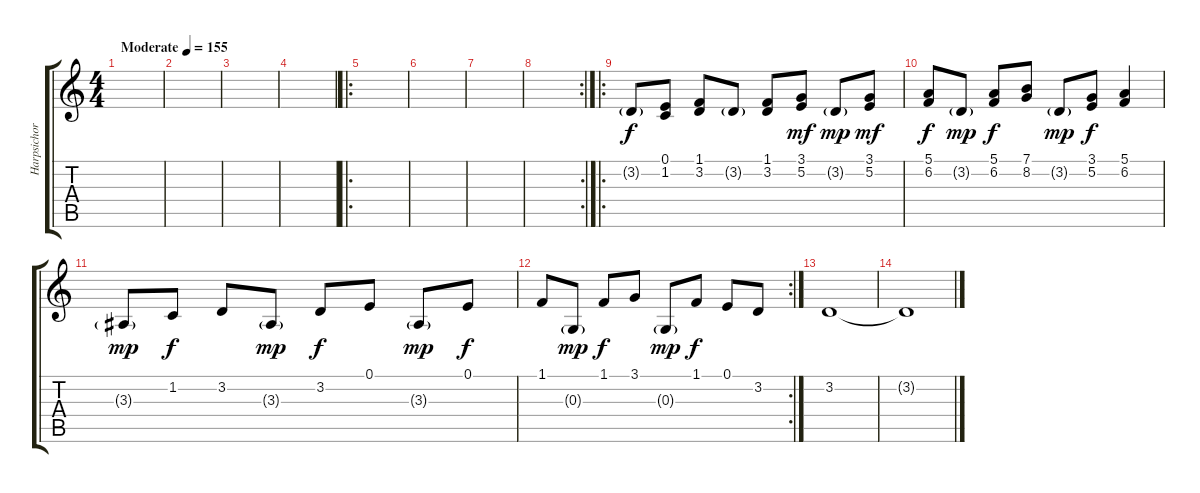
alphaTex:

\track ("Harpsichord" "Harpsichor") {instrument harpsichord}
\staff {score tabs}
\tuning (E4 B3 G3 D3 A2 E2) {hide}
\ts (4 4)
\tempo (155 "Moderate")
\clef g2
\ks c
|
|
|
|
\ro
|
|
|
\rc 2
|
\ro
3.2{g}.8 (0.1 1.2).8 (1.1 3.2).8 3.2{g}.8 (1.1 3.2).8 (3.1 5.2).8{dy mf} 3.2{g}.8{dy mp} (3.1 5.2).8{dy mf} |
(5.1 6.2).8{dy f} 3.2{g}.8{dy mp} (5.1 6.2).8{dy f} (7.1 8.2).8 3.2{g}.8{dy mp} (3.1 5.2).8{dy f} (5.1 6.2).4 |
3.3{g}.8{dy mp} 1.2.8{dy f} 3.2.8 3.3{g}.8{dy mp} 3.2.8{dy f} 0.1.8 3.3{g}.8{dy mp} 0.1.8{dy f} |
\rc 2
1.1.8 0.3{g}.8{dy mp} 1.1.8{dy f} 3.1.8 0.3{g}.8{dy mp} 1.1.8{dy f} 0.1.8 3.2.8 |
3.2.1 |
3.2{t}.1
